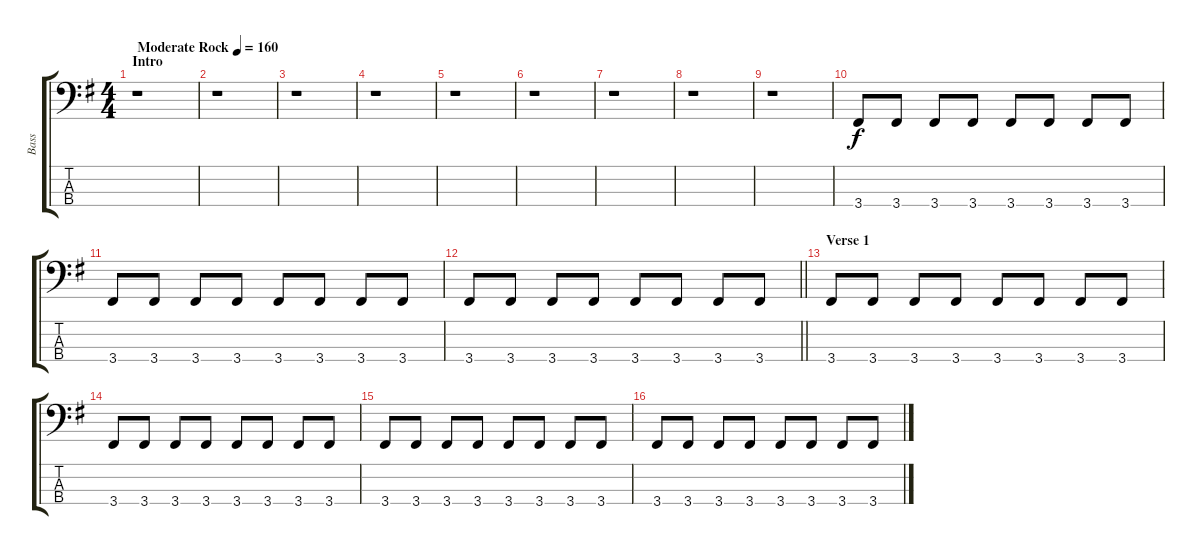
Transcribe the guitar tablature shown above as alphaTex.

\track ("Bass" "Bass") {instrument electricbassfinger}
\staff {score tabs}
\tuning (Gb2 Db2 Ab1 Eb1) {hide}
\ts (4 4)
\section ("" "Intro")
\tempo (160 "Moderate Rock")
\clef f4
\ks g
r.1{dy f instrument electricbassfinger} |
r.1 |
r.1 |
r.1 |
r.1 |
r.1 |
r.1 |
r.1 |
r.1 |
3.4.8 3.4.8 3.4.8 3.4.8 3.4.8 3.4.8 3.4.8 3.4.8 |
3.4.8 3.4.8 3.4.8 3.4.8 3.4.8 3.4.8 3.4.8 3.4.8 |
\barLineRight lightlight
3.4.8 3.4.8 3.4.8 3.4.8 3.4.8 3.4.8 3.4.8 3.4.8 |
\section ("" "Verse 1")
3.4.8 3.4.8 3.4.8 3.4.8 3.4.8 3.4.8 3.4.8 3.4.8 |
3.4.8 3.4.8 3.4.8 3.4.8 3.4.8 3.4.8 3.4.8 3.4.8 |
3.4.8 3.4.8 3.4.8 3.4.8 3.4.8 3.4.8 3.4.8 3.4.8 |
3.4.8 3.4.8 3.4.8 3.4.8 3.4.8 3.4.8 3.4.8 3.4.8
